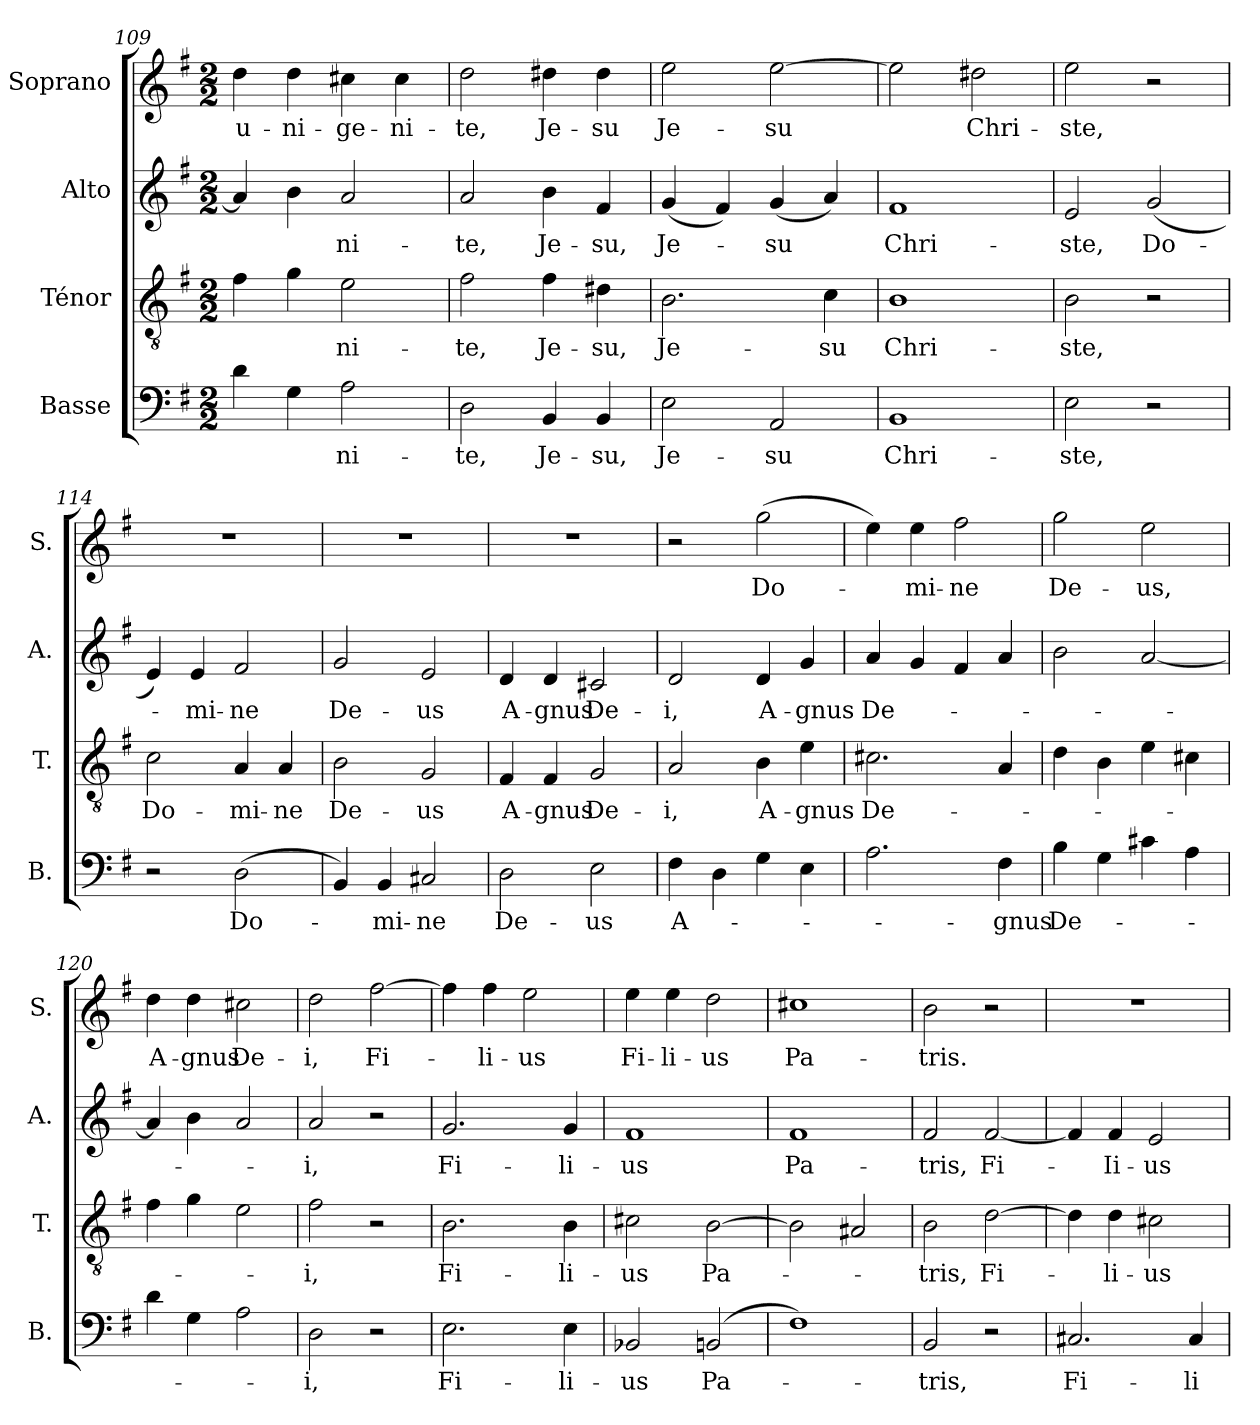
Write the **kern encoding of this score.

**kern	**text	**kern	**text	**kern	**text	**kern	**text
*part4	*part4	*part3	*part3	*part2	*part2	*part1	*part1
*staff4	*staff4	*staff3	*staff3	*staff2	*staff2	*staff1	*staff1
*I"Basse	*	*I"Ténor	*	*I"Alto	*	*I"Soprano	*
*I'B.	*	*I'T.	*	*I'A.	*	*I'S.	*
*clefF4	*	*clefGv2	*	*clefG2	*	*clefG2	*
*k[f#]	*	*k[f#]	*	*k[f#]	*	*k[f#]	*
*M2/2	*	*M2/2	*	*M2/2	*	*M2/2	*
=109	=109	=109	=109	=109	=109	=109	=109
!	!	!	!	!	!	!	!LO:LY:b
4d\	.	4f#\	.	4a/]	.	4dd\	u-
!	!	!	!	!	!	!	!LO:LY:b
4G\	.	4g\	.	4b\	.	4dd\	-ni-
!	!LO:LY:b	!	!LO:LY:b	!	!LO:LY:b	!	!LO:LY:b
2A\	-ni-	2e\	-ni-	2a/	-ni-	4cc#X\	-ge-
!	!	!	!	!	!	!	!LO:LY:b
.	.	.	.	.	.	4cc#\	-ni-
=110	=110	=110	=110	=110	=110	=110	=110
!	!LO:LY:b	!	!LO:LY:b	!	!LO:LY:b	!	!LO:LY:b
2D\	-te,	2f#\	-te,	2a/	-te,	2dd\	-te,
!	!LO:LY:b	!	!LO:LY:b	!	!LO:LY:b	!	!LO:LY:b
4BB/	Je-	4f#\	Je-	4b\	Je-	4dd#X\	Je-
!	!LO:LY:b	!	!LO:LY:b	!	!LO:LY:b	!	!LO:LY:b
4BB/	-su,	4d#X\	-su,	4f#/	-su,	4dd#\	-su
!!LO:LB:g=z
=111	=111	=111	=111	=111	=111	=111	=111
!	!LO:LY:b	!	!LO:LY:b	!	!LO:LY:b	!	!LO:LY:b
2E\	Je-	2.B\	Je-	(4g/	Je-	2ee\	Je-
.	.	.	.	4f#/)	.	.	.
!	!LO:LY:b	!	!	!	!LO:LY:b	!	!LO:LY:b
2AA/	-su	.	.	(4g/	-su	[2ee\	-su
!	!	!	!LO:LY:b	!	!	!	!
.	.	4c\	-su	4a/)	.	.	.
=112	=112	=112	=112	=112	=112	=112	=112
!	!LO:LY:b	!	!LO:LY:b	!	!LO:LY:b	!	!
1BB	Chri-	1B	Chri-	1f#	Chri-	2ee\]	.
!	!	!	!	!	!	!	!LO:LY:b
.	.	.	.	.	.	2dd#X\	Chri-
=113	=113	=113	=113	=113	=113	=113	=113
!	!LO:LY:b	!	!LO:LY:b	!	!LO:LY:b	!	!LO:LY:b
2E\	-ste,	2B\	-ste,	2e/	-ste,	2ee\	-ste,
!	!	!	!	!	!LO:LY:b	!	!
2r	.	2r	.	(2g/	Do-	2r	.
=114	=114	=114	=114	=114	=114	=114	=114
!	!	!	!LO:LY:b	!	!	!	!
2r	.	2c\	Do-	4e/)	.	1r	.
!	!	!	!	!	!LO:LY:b	!	!
.	.	.	.	4e/	-mi-	.	.
!	!LO:LY:b	!	!LO:LY:b	!	!LO:LY:b	!	!
(2D\	Do-	4A/	-mi-	2f#/	-ne	.	.
!	!	!	!LO:LY:b	!	!	!	!
.	.	4A/	-ne	.	.	.	.
=115	=115	=115	=115	=115	=115	=115	=115
!	!	!	!LO:LY:b	!	!LO:LY:b	!	!
4BB/)	.	2B\	De-	2g/	De-	1r	.
!	!LO:LY:b	!	!	!	!	!	!
4BB/	-mi-	.	.	.	.	.	.
!	!LO:LY:b	!	!LO:LY:b	!	!LO:LY:b	!	!
2C#X/	-ne	2G/	us	2e/	-us	.	.
=116	=116	=116	=116	=116	=116	=116	=116
!	!LO:LY:b	!	!LO:LY:b	!	!LO:LY:b	!	!
2D\	De-	4F#/	A-	4d/	A-	1r	.
!	!	!	!LO:LY:b	!	!LO:LY:b	!	!
.	.	4F#/	-gnus	4d/	-gnus	.	.
!	!LO:LY:b	!	!LO:LY:b	!	!LO:LY:b	!	!
2E\	-us	2G/	De-	2c#X/	De-	.	.
=117	=117	=117	=117	=117	=117	=117	=117
!	!LO:LY:b	!	!LO:LY:b	!	!LO:LY:b	!	!
4F#\	A-	2A/	i,	2d/	-i,	2r	.
4D\	.	.	.	.	.	.	.
!	!	!	!LO:LY:b	!	!LO:LY:b	!	!LO:LY:b
4G\	.	4B\	A-	4d/	A-	(2gg\	Do-
!	!	!	!LO:LY:b	!	!LO:LY:b	!	!
4E\	.	4e\	-gnus	4g/	-gnus	.	.
=118	=118	=118	=118	=118	=118	=118	=118
!	!	!	!LO:LY:b	!	!LO:LY:b	!	!
2.A\	.	2.c#X\	De-	4a/	De-	4ee\)	.
!	!	!	!	!	!	!	!LO:LY:b
.	.	.	.	4g/	.	4ee\	-mi-
!	!	!	!	!	!	!	!LO:LY:b
.	.	.	.	4f#/	.	2ff#\	-ne
!	!LO:LY:b	!	!	!	!	!	!
4F#\	-gnus	4A/	.	4a/	.	.	.
=119	=119	=119	=119	=119	=119	=119	=119
!	!LO:LY:b	!	!	!	!	!	!LO:LY:b
4B\	De-	4d\	.	2b\	.	2gg\	De-
4G\	.	4B\	.	.	.	.	.
!	!	!	!	!	!	!	!LO:LY:b
4c#X\	.	4e\	.	[2a/	.	2ee\	-us,
4A\	.	4c#X\	.	.	.	.	.
!!LO:LB:g=z
=120	=120	=120	=120	=120	=120	=120	=120
!	!	!	!	!	!	!	!LO:LY:b
4d\	.	4f#\	.	4a/]	.	4dd\	A-
!	!	!	!	!	!	!	!LO:LY:b
4G\	.	4g\	.	4b\	.	4dd\	-gnus
!	!	!	!	!	!	!	!LO:LY:b
2A\	.	2e\	.	2a/	.	2cc#X\	De-
=121	=121	=121	=121	=121	=121	=121	=121
!	!LO:LY:b	!	!LO:LY:b	!	!LO:LY:b	!	!LO:LY:b
2D\	-i,	2f#\	i,	2a/	-i,	2dd\	-i,
!	!	!	!	!	!	!	!LO:LY:b
2r	.	2r	.	2r	.	[2ff#\	Fi-
=122	=122	=122	=122	=122	=122	=122	=122
!	!LO:LY:b	!	!LO:LY:b	!	!LO:LY:b	!	!
2.E\	Fi-	2.B\	Fi-	2.g/	Fi-	4ff#\]	.
!	!	!	!	!	!	!	!LO:LY:b
.	.	.	.	.	.	4ff#\	-li-
!	!	!	!	!	!	!	!LO:LY:b
.	.	.	.	.	.	2ee\	-us
!	!LO:LY:b	!	!LO:LY:b	!	!LO:LY:b	!	!
4E\	-li-	4B\	-li-	4g/	-li-	.	.
=123	=123	=123	=123	=123	=123	=123	=123
!	!LO:LY:b	!	!LO:LY:b	!	!LO:LY:b	!	!LO:LY:b
2BB-X/	-us	2c#X\	us	1f#	-us	4ee\	Fi-
!	!	!	!	!	!	!	!LO:LY:b
.	.	.	.	.	.	4ee\	-li-
!	!LO:LY:b	!	!LO:LY:b	!	!	!	!LO:LY:b
(2BBn/	Pa-	[2B\	Pa-	.	.	2dd\	-us
=124	=124	=124	=124	=124	=124	=124	=124
!	!	!	!	!	!LO:LY:b	!	!LO:LY:b
1F#)	.	2B\]	.	1f#	Pa-	1cc#X	Pa-
.	.	2A#X/	.	.	.	.	.
=125	=125	=125	=125	=125	=125	=125	=125
!	!LO:LY:b	!	!LO:LY:b	!	!LO:LY:b	!	!LO:LY:b
2BB/	-tris,	2B\	-tris,	2f#/	-tris,	2b\	-tris.
!	!	!	!LO:LY:b	!	!LO:LY:b	!	!
2r	.	[2d\	Fi-	[2f#/	Fi-	2r	.
=126	=126	=126	=126	=126	=126	=126	=126
!	!LO:LY:b	!	!	!	!	!	!
2.C#X/	Fi-	4d\]	.	4f#/]	.	1r	.
!	!	!	!LO:LY:b	!	!LO:LY:b	!	!
.	.	4d\	-li-	4f#/	-Ii-	.	.
!	!	!	!LO:LY:b	!	!LO:LY:b	!	!
.	.	2c#X\	-us	2e/	-us	.	.
!	!LO:LY:b	!	!	!	!	!	!
4C#/	-li-	.	.	.	.	.	.
=	=	=	=	=	=	=	=
*-	*-	*-	*-	*-	*-	*-	*-
